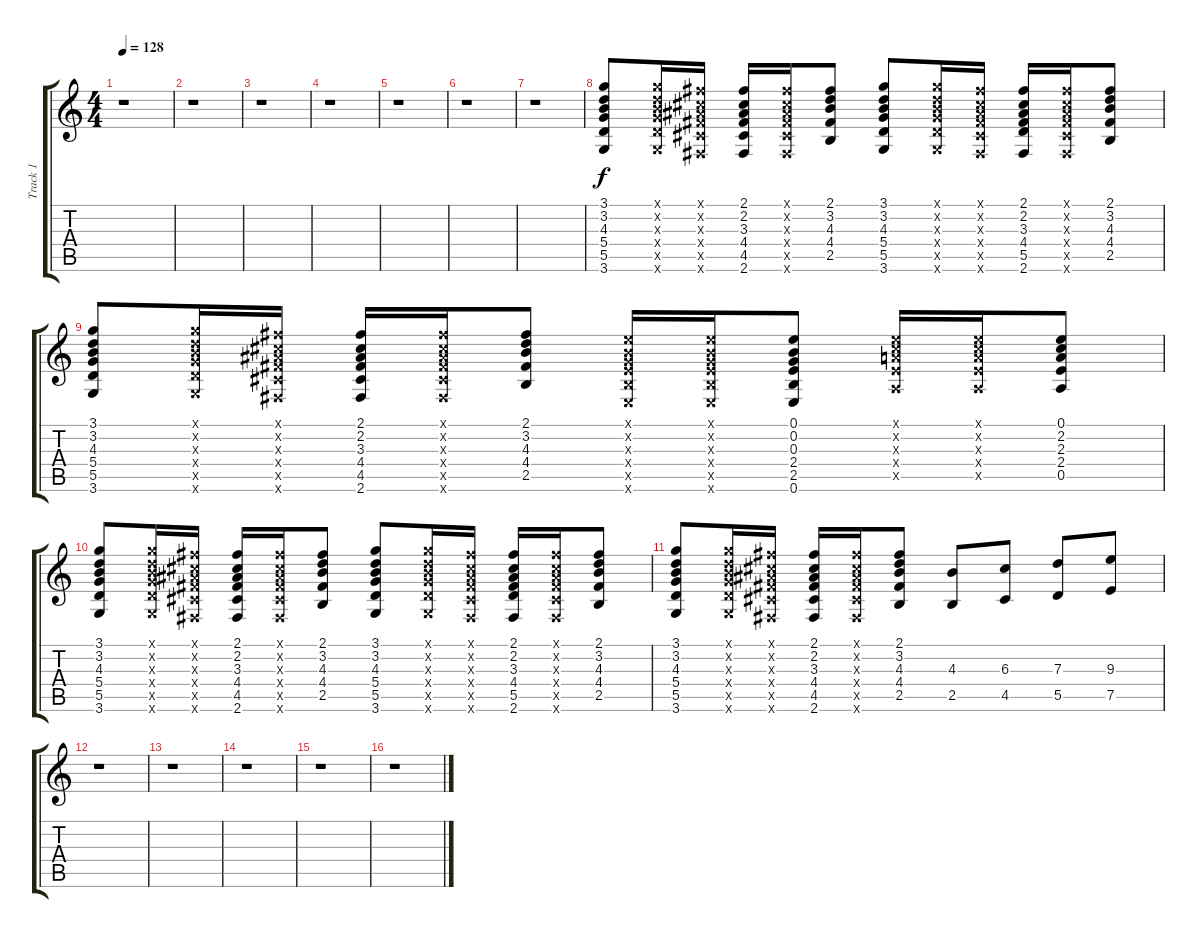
\track ("Track 1" "Track 1") {instrument distortionguitar}
\staff {score tabs}
\tuning (E4 B3 G3 D3 A2 E2) {hide}
\ts (4 4)
\tempo 128
\clef g2
\ks c
r.1{dy f} |
r.1 |
r.1 |
r.1 |
r.1 |
r.1 |
r.1 |
(3.1 3.2 4.3 5.4 5.5 3.6).8 (3.1{x} 3.2{x} 4.3{x} 5.4{x} 5.5{x} 3.6{x}).16 (2.1{x} 2.2{x} 3.3{x} 4.4{x} 4.5{x} 2.6{x}).16 (2.1 2.2 3.3 4.4 4.5 2.6).16 (2.1{x} 2.2{x} 3.3{x} 4.4{x} 4.5{x} 2.6{x}).16 (2.1 3.2 4.3 4.4 2.5).8 (3.1 3.2 4.3 5.4 5.5 3.6).8 (3.1{x} 3.2{x} 4.3{x} 5.4{x} 5.5{x} 3.6{x}).16 (2.1{x} 2.2{x} 3.3{x} 4.4{x} 4.5{x} 2.6{x}).16 (2.1 2.2 3.3 4.4 5.5 2.6).16 (2.1{x} 2.2{x} 3.3{x} 4.4{x} 4.5{x} 2.6{x}).16 (2.1 3.2 4.3 4.4 2.5).8 |
(3.1 3.2 4.3 5.4 5.5 3.6).8 (3.1{x} 3.2{x} 4.3{x} 5.4{x} 5.5{x} 3.6{x}).16 (2.1{x} 2.2{x} 3.3{x} 4.4{x} 4.5{x} 2.6{x}).16 (2.1 2.2 3.3 4.4 4.5 2.6).16 (2.1{x} 2.2{x} 3.3{x} 4.4{x} 4.5{x} 2.6{x}).16 (2.1 3.2 4.3 4.4 2.5).8 (0.1{x} 0.2{x} 0.3{x} 2.4{x} 2.5{x} 0.6{x}).16 (0.1{x} 0.2{x} 0.3{x} 2.4{x} 2.5{x} 0.6{x}).16 (0.1 0.2 0.3 2.4 2.5 0.6).8 (0.1{x} 2.2{x} 2.3{x} 2.4{x} 0.5{x}).16 (0.1{x} 2.2{x} 2.3{x} 2.4{x} 0.5{x}).16 (0.1 2.2 2.3 2.4 0.5).8 |
(3.1 3.2 4.3 5.4 5.5 3.6).8 (3.1{x} 3.2{x} 4.3{x} 5.4{x} 5.5{x} 3.6{x}).16 (2.1{x} 2.2{x} 3.3{x} 4.4{x} 4.5{x} 2.6{x}).16 (2.1 2.2 3.3 4.4 4.5 2.6).16 (2.1{x} 2.2{x} 3.3{x} 4.4{x} 4.5{x} 2.6{x}).16 (2.1 3.2 4.3 4.4 2.5).8 (3.1 3.2 4.3 5.4 5.5 3.6).8 (3.1{x} 3.2{x} 4.3{x} 5.4{x} 5.5{x} 3.6{x}).16 (2.1{x} 2.2{x} 3.3{x} 4.4{x} 4.5{x} 2.6{x}).16 (2.1 2.2 3.3 4.4 5.5 2.6).16 (2.1{x} 2.2{x} 3.3{x} 4.4{x} 4.5{x} 2.6{x}).16 (2.1 3.2 4.3 4.4 2.5).8 |
(3.1 3.2 4.3 5.4 5.5 3.6).8 (3.1{x} 3.2{x} 4.3{x} 5.4{x} 5.5{x} 3.6{x}).16 (2.1{x} 2.2{x} 3.3{x} 4.4{x} 4.5{x} 2.6{x}).16 (2.1 2.2 3.3 4.4 4.5 2.6).16 (2.1{x} 2.2{x} 3.3{x} 4.4{x} 4.5{x} 2.6{x}).16 (2.1 3.2 4.3 4.4 2.5).8 (4.3 2.5).8 (6.3 4.5).8 (7.3 5.5).8 (9.3 7.5).8 |
r.1 |
r.1 |
r.1 |
r.1 |
r.1
